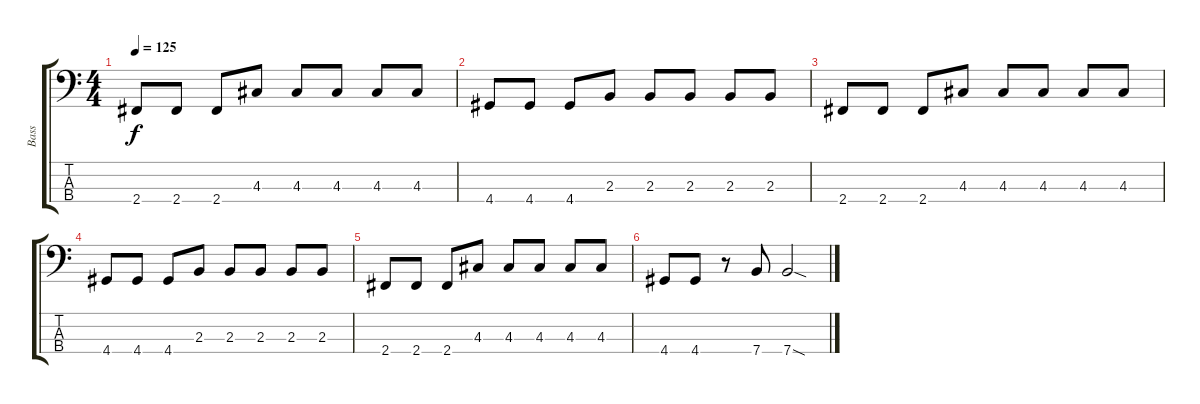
\track ("Bass" "Bass") {instrument electricbassfinger}
\staff {score tabs}
\tuning (G2 D2 A1 E1) {hide}
\ts (4 4)
\tempo 125
\clef f4
\ks c
2.4.8{dy f} 2.4.8 2.4.8 4.3.8 4.3.8 4.3.8 4.3.8 4.3.8 |
4.4.8 4.4.8 4.4.8 2.3.8 2.3.8 2.3.8 2.3.8 2.3.8 |
2.4.8 2.4.8 2.4.8 4.3.8 4.3.8 4.3.8 4.3.8 4.3.8 |
4.4.8 4.4.8 4.4.8 2.3.8 2.3.8 2.3.8 2.3.8 2.3.8 |
2.4.8 2.4.8 2.4.8 4.3.8 4.3.8 4.3.8 4.3.8 4.3.8 |
4.4.8 4.4.8 r.8 7.4.8 7.4{sod}.2
